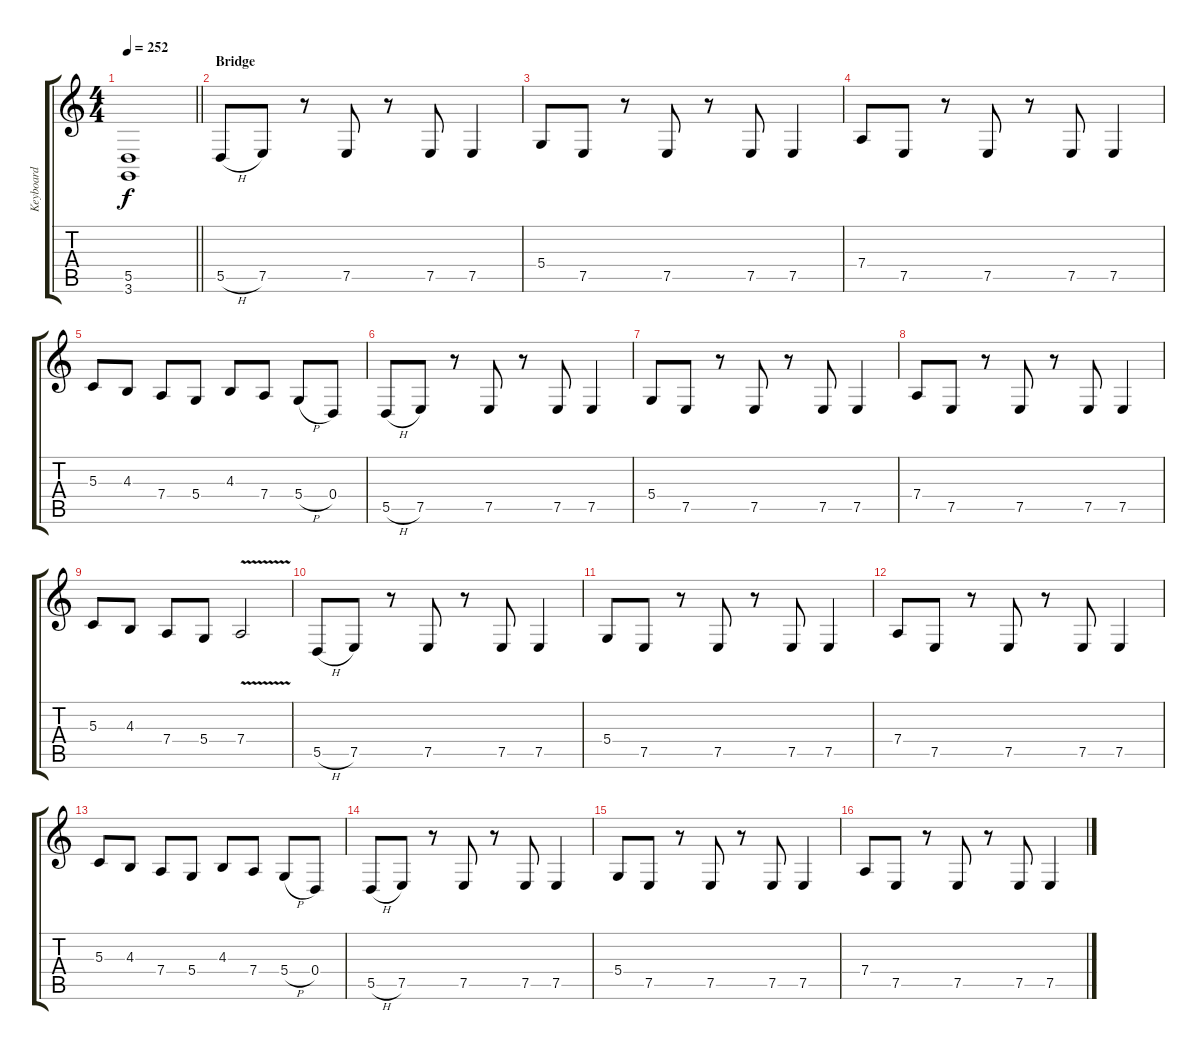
\track ("Keyboard" "Keyboard") {instrument lead8bassandlead}
\staff {score tabs}
\tuning (E4 B3 G3 D3 A2 E2) {hide}
\ts (4 4)
\tempo 252
\clef g2
\barLineRight lightlight
\ks c
(5.5 3.6).1{dy f} |
\section ("" "Bridge")
5.5{h}.8 7.5.8 r.8 7.5.8 r.8 7.5.8 7.5.4 |
5.4.8 7.5.8 r.8 7.5.8 r.8 7.5.8 7.5.4 |
7.4.8 7.5.8 r.8 7.5.8 r.8 7.5.8 7.5.4 |
5.3.8 4.3.8 7.4.8 5.4.8 4.3.8 7.4.8 5.4{h}.8 0.4.8 |
5.5{h}.8 7.5.8 r.8 7.5.8 r.8 7.5.8 7.5.4 |
5.4.8 7.5.8 r.8 7.5.8 r.8 7.5.8 7.5.4 |
7.4.8 7.5.8 r.8 7.5.8 r.8 7.5.8 7.5.4 |
5.3.8 4.3.8 7.4.8 5.4.8 7.4{v}.2 |
5.5{h}.8 7.5.8 r.8 7.5.8 r.8 7.5.8 7.5.4 |
5.4.8 7.5.8 r.8 7.5.8 r.8 7.5.8 7.5.4 |
7.4.8 7.5.8 r.8 7.5.8 r.8 7.5.8 7.5.4 |
5.3.8 4.3.8 7.4.8 5.4.8 4.3.8 7.4.8 5.4{h}.8 0.4.8 |
5.5{h}.8 7.5.8 r.8 7.5.8 r.8 7.5.8 7.5.4 |
5.4.8 7.5.8 r.8 7.5.8 r.8 7.5.8 7.5.4 |
7.4.8 7.5.8 r.8 7.5.8 r.8 7.5.8 7.5.4
